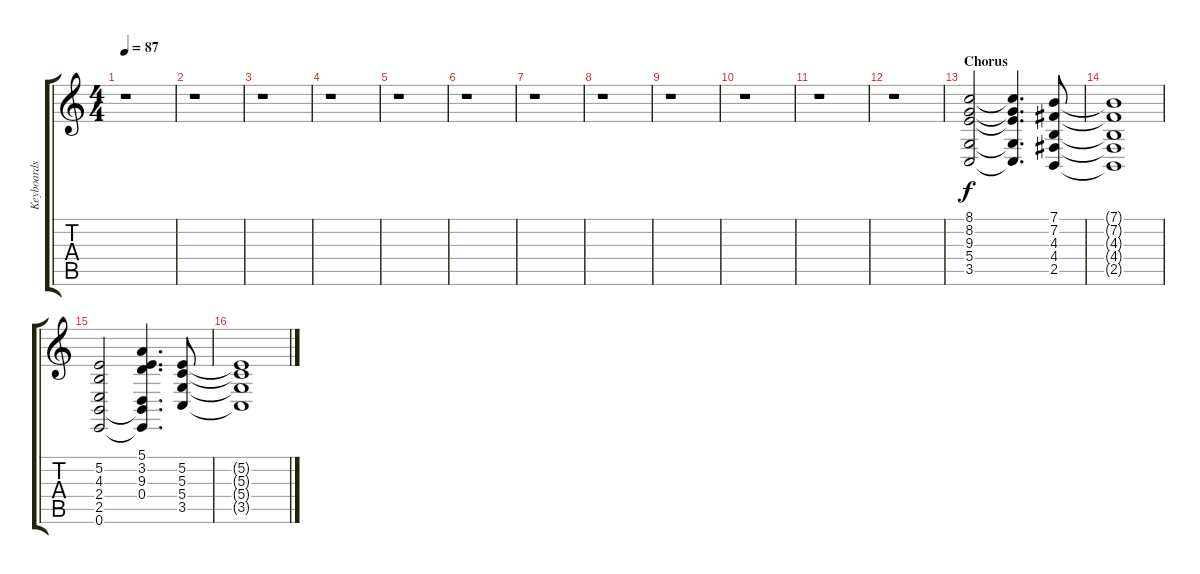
\track ("Keyboards" "Keyboards") {instrument stringensemble1}
\staff {score tabs}
\tuning (E4 B3 G3 D3 A2 E2) {hide}
\ts (4 4)
\tempo 87
\clef g2
\ks c
r.1{dy f} |
r.1 |
r.1 |
r.1 |
r.1 |
r.1 |
r.1 |
r.1 |
r.1 |
r.1 |
r.1 |
r.1 |
\section ("" "Chorus")
(8.1 8.2 9.3 5.4 3.5).2 (8.1{t} 8.2{t} 9.3{t} 5.4{t} 3.5{t}).4{d} (7.1 7.2 4.3 4.4 2.5).8 |
(7.1{t} 7.2{t} 4.3{t} 4.4{t} 2.5{t}).1 |
(5.2 4.3 2.4 2.5 0.6).2 (5.1 3.2 9.3 0.4 2.5{t} 0.6{t}).4{d} (5.2 5.3 5.4 3.5).8 |
(5.2{t} 5.3{t} 5.4{t} 3.5{t}).1
